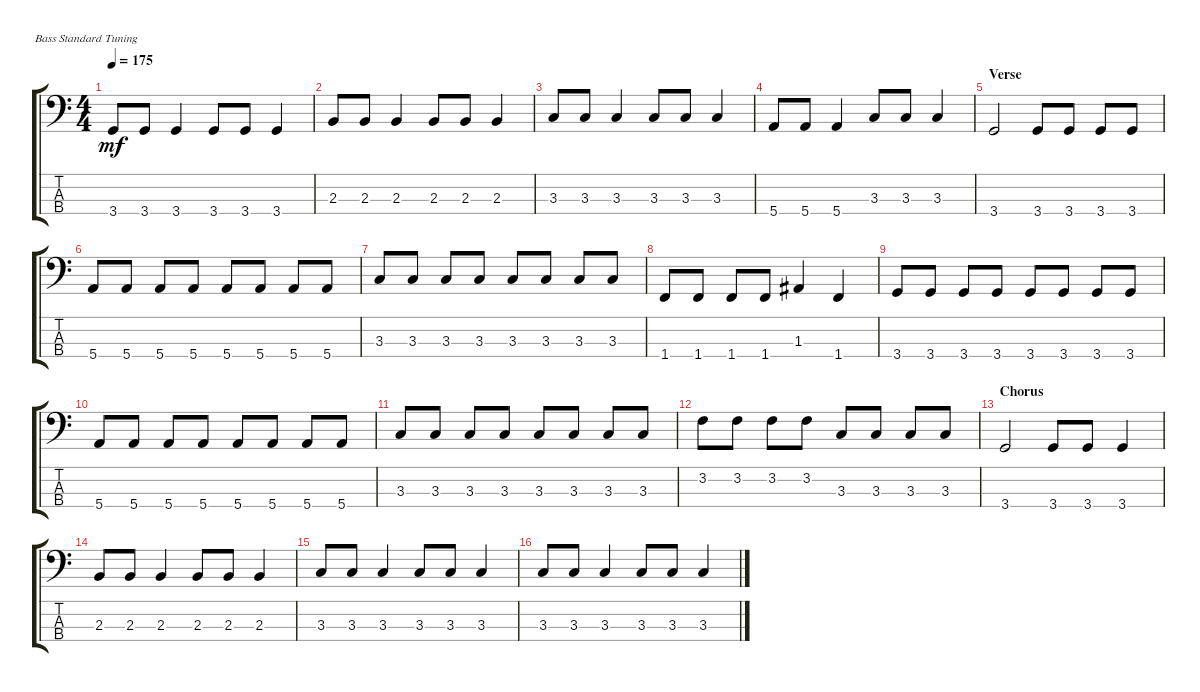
\defaultSystemsLayout 4
\bracketExtendMode groupsimilarinstruments
\singleTrackTrackNamePolicy hidden
\multiTrackTrackNamePolicy hidden
\firstSystemTrackNameOrientation horizontal
\otherSystemsTrackNameOrientation horizontal
\track ("Electric Bass" "E-Bass") {solo instrument electricbassfinger}
\staff {score tabs}
\tuning (G2 D2 A1 E1)
\ts (4 4)
\tempo 175
\clef f4
\ks c
3.4.8{dy mf} 3.4.8 3.4.4 3.4.8 3.4.8 3.4.4 |
2.3.8 2.3.8 2.3.4 2.3.8 2.3.8 2.3.4 |
3.3.8 3.3.8 3.3.4 3.3.8 3.3.8 3.3.4 |
5.4.8 5.4.8 5.4.4 3.3.8 3.3.8 3.3.4 |
\section ("" "Verse")
3.4.2 3.4.8 3.4.8 3.4.8 3.4.8 |
5.4.8 5.4.8 5.4.8 5.4.8 5.4.8 5.4.8 5.4.8 5.4.8 |
3.3.8 3.3.8 3.3.8 3.3.8 3.3.8 3.3.8 3.3.8 3.3.8 |
1.4.8 1.4.8 1.4.8 1.4.8 1.3.4 1.4.4 |
3.4.8 3.4.8 3.4.8 3.4.8 3.4.8 3.4.8 3.4.8 3.4.8 |
5.4.8 5.4.8 5.4.8 5.4.8 5.4.8 5.4.8 5.4.8 5.4.8 |
3.3.8 3.3.8 3.3.8 3.3.8 3.3.8 3.3.8 3.3.8 3.3.8 |
3.2.8 3.2.8 3.2.8 3.2.8 3.3.8 3.3.8 3.3.8 3.3.8 |
\section ("" "Chorus")
3.4.2 3.4.8 3.4.8 3.4.4 |
2.3.8 2.3.8 2.3.4 2.3.8 2.3.8 2.3.4 |
3.3.8 3.3.8 3.3.4 3.3.8 3.3.8 3.3.4 |
3.3.8 3.3.8 3.3.4 3.3.8 3.3.8 3.3.4
